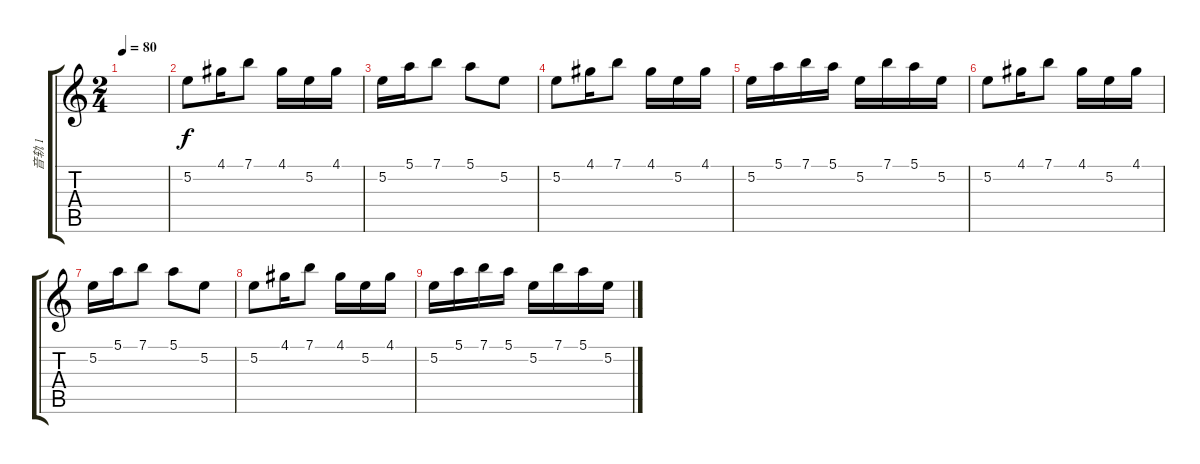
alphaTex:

\track ("音轨 1" "音轨 1") {instrument electricguitarclean}
\staff {score tabs}
\tuning (E4 B3 G3 D3 A2 E2) {hide}
\ts (2 4)
\tempo 80
\clef g2
\ks c
|
5.2.8 4.1.16 7.1.8 4.1.16 5.2.16 4.1.16 |
5.2.16 5.1.16 7.1.8 5.1.8 5.2.8 |
5.2.8 4.1.16 7.1.8 4.1.16 5.2.16 4.1.16 |
5.2.16 5.1.16 7.1.16 5.1.16 5.2.16 7.1.16 5.1.16 5.2.16 |
5.2.8 4.1.16 7.1.8 4.1.16 5.2.16 4.1.16 |
5.2.16 5.1.16 7.1.8 5.1.8 5.2.8 |
5.2.8 4.1.16 7.1.8 4.1.16 5.2.16 4.1.16 |
5.2.16 5.1.16 7.1.16 5.1.16 5.2.16 7.1.16 5.1.16 5.2.16
